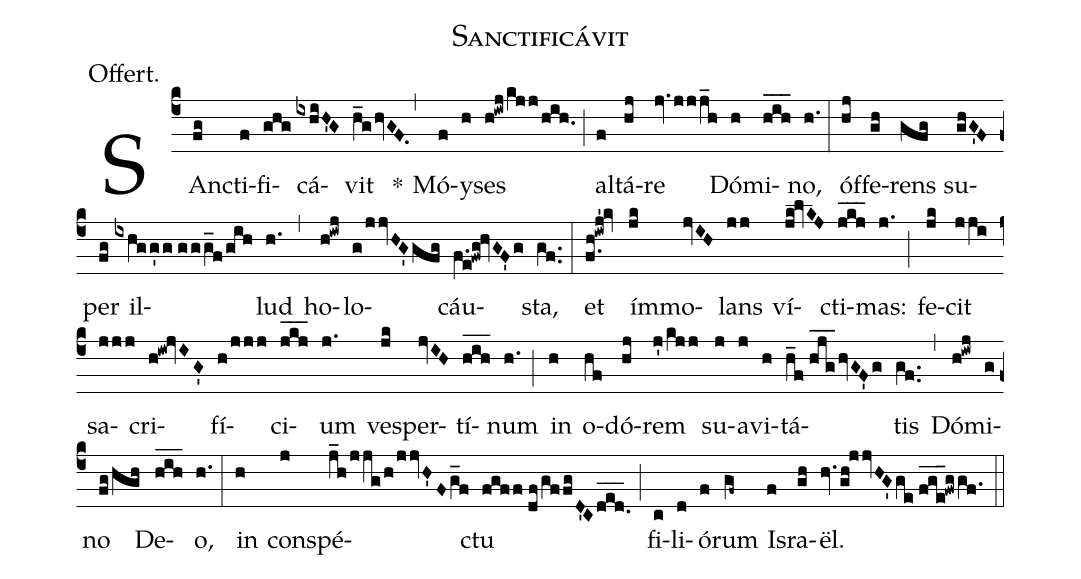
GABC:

name:Sanctificávit;
annotation:Offert.;
mode:5;
office-part:Offertory;
%%
(c4) SAnc(fg)ti(f)fi(ghg)cá(ixhiH'G)vit(h_g/hvGF.) *(,)
Mó(f)y(h)ses(h!iwj!/kjj!/hih.) (;)
al(f)tá(hj)re(jv.jjj_h) Dó(h)mi-(hih___)no,(h.) (:)
óf(hj)fe(gh)rens(gfg) su-(ghG'F)per(fg) il(ixhgg'g!//gg/g_f!/gih)lud(h.) (,)
ho(h!iwj)lo(g!/jjvHG'gfg)cáu(f.e!fwg!hvGF'g)sta,(gf..) (:)
et(f.h!iwj'!kv) ím(jk)mo(jvIH)lans(jj) ví(jk!lvKJ)cti-(jkj___)mas:(j.) (;)
fe(jk)cit(jji) sa-(jjj)cri(h!iw!jvIG')fí(h/jjj)ci(jkj___)um(j.) ve(jk)sper(jvIH)tí-(hih___)num(h.) (;)
in(h) o(hf)dó(hj)rem(j'!/kjj) su(j)a(j)vi(h)tá(h_f!//hjg___hvGF'g)tis(gf..) (,)
Dó(h!iwj)mi(g)no(fg!/hgh) De(hih___)o,(h.) (:)
in(h) con(j)spé(j_h!/jjg/h!/jjvH'Fg_f)ctu(fgff//df!/gffgD'Cded.___) (;)
fi(c)li(d)ó(f)rum(gf~) Is(f)ra(gh)ël.(hv.!/gh!jjvHG'ge!//fge___!fwg/gf.) (::)
